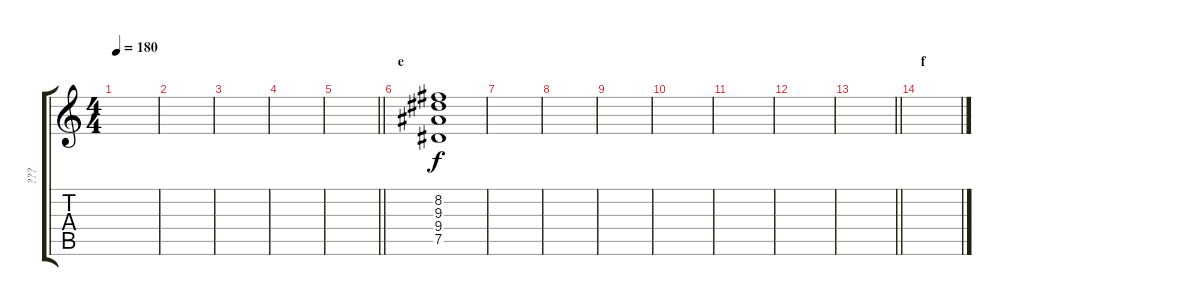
\track ("???" "???") {instrument acousticguitarsteel}
\staff {score tabs}
\tuning (Eb4 Bb3 Gb3 Db3 Ab2 Eb2) {hide}
\ts (4 4)
\tempo 180
\clef g2
\ks c
|
|
|
|
\barLineRight lightlight
|
\section ("" "e")
(8.2 9.3 9.4 7.5).1 |
|
|
|
|
|
|
\barLineRight lightlight
|
\section ("" "f")
